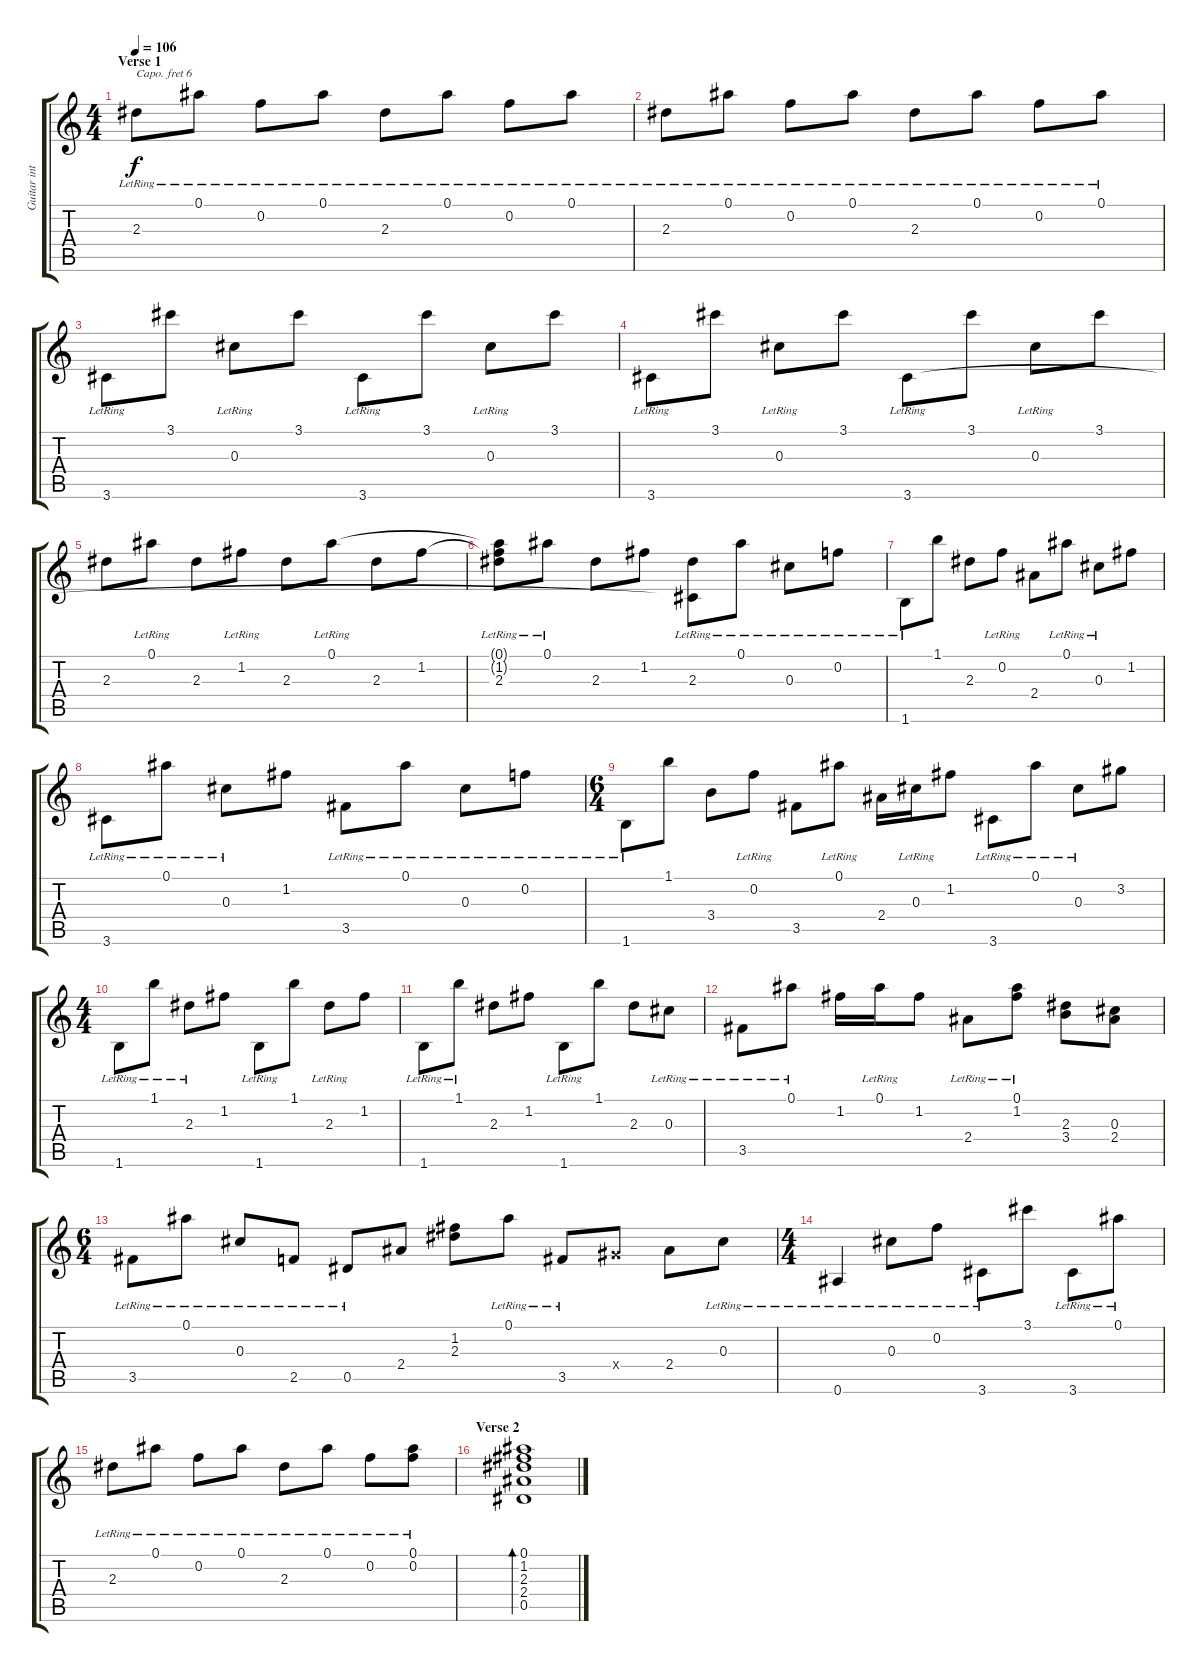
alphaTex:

\track ("Guitar intro" "Guitar int") {instrument electricguitarclean}
\staff {score tabs}
\capo 6
\tuning (E4 B3 G3 D3 A2 E2) {hide}
\ts (4 4)
\section ("" "Verse 1")
\tempo 106
\clef g2
\ks c
2.3{lr}.8{dy f instrument electricguitarclean} 0.1{lr}.8 0.2{lr}.8 0.1{lr}.8 2.3{lr}.8 0.1{lr}.8 0.2{lr}.8 0.1{lr}.8 |
2.3{lr}.8 0.1{lr}.8 0.2{lr}.8 0.1{lr}.8 2.3{lr}.8 0.1{lr}.8 0.2{lr}.8 0.1{lr}.8 |
3.6{lr}.8 3.1.8 0.3{lr}.8 3.1.8 3.6{lr}.8 3.1.8 0.3{lr}.8 3.1.8 |
3.6{lr}.8 3.1.8 0.3{lr}.8 3.1.8 3.6{lr}.8 3.1.8 0.3{lr}.8 3.1.8 |
2.3.8 0.1{lr}.8 2.3.8 1.2{lr}.8 2.3.8 0.1{lr}.8 2.3.8 1.2.8 |
(0.1{t} 1.2{t} 2.3{lr}).8 0.1{lr}.8 2.3.8 1.2.8 (2.3{lr} 3.6{t}).8 0.1{lr}.8 0.3{lr}.8 0.2{lr}.8 |
1.6{lr}.8 1.1.8 2.3.8 0.2{lr}.8 2.4.8 0.1{lr}.8 0.3{lr}.8 1.2.8 |
3.6{lr}.8 0.1{lr}.8 0.3{lr}.8 1.2.8 3.5{lr}.8 0.1{lr}.8 0.3{lr}.8 0.2{lr}.8 |
\ts (6 4)
1.6{lr}.8 1.1.8 3.4.8 0.2{lr}.8 3.5.8 0.1{lr}.8 2.4.16 0.3{lr}.16 1.2.8 3.6{lr}.8 0.1{lr}.8 0.3{lr}.8 3.2.8 |
\ts (4 4)
1.6{lr}.8 1.1{lr}.8 2.3{lr}.8 1.2.8 1.6{lr}.8 1.1.8 2.3{lr}.8 1.2.8 |
1.6{lr}.8 1.1{lr}.8 2.3.8 1.2.8 1.6{lr}.8 1.1.8 2.3.8 0.3{lr}.8 |
3.5{lr}.8 0.1{lr}.8 1.2.16 0.1{lr}.16 1.2.8 2.4{lr}.8 (0.1{lr} 1.2).8 (2.3 3.4).8 (0.3 2.4).8 |
\ts (6 4)
3.5{lr}.8 0.1{lr}.8 0.3{lr}.8 2.5{lr}.8 0.5{lr}.8 2.4.8 (1.2 2.3).8 0.1{lr}.8 3.5{lr}.8 0.4{x}.8 2.4.8 0.3{lr}.8 |
\ts (4 4)
0.6{lr}.4 0.3{lr}.8 0.2{lr}.8 3.6{lr}.8 3.1.8 3.6{lr}.8 0.1{lr}.8 |
2.3{lr}.8 0.1{lr}.8 0.2{lr}.8 0.1{lr}.8 2.3{lr}.8 0.1{lr}.8 0.2{lr}.8 (0.1{lr} 0.2{lr}).8 |
\section ("" "Verse 2")
(0.1 1.2 2.3 2.4 0.5).1{bd 30}
